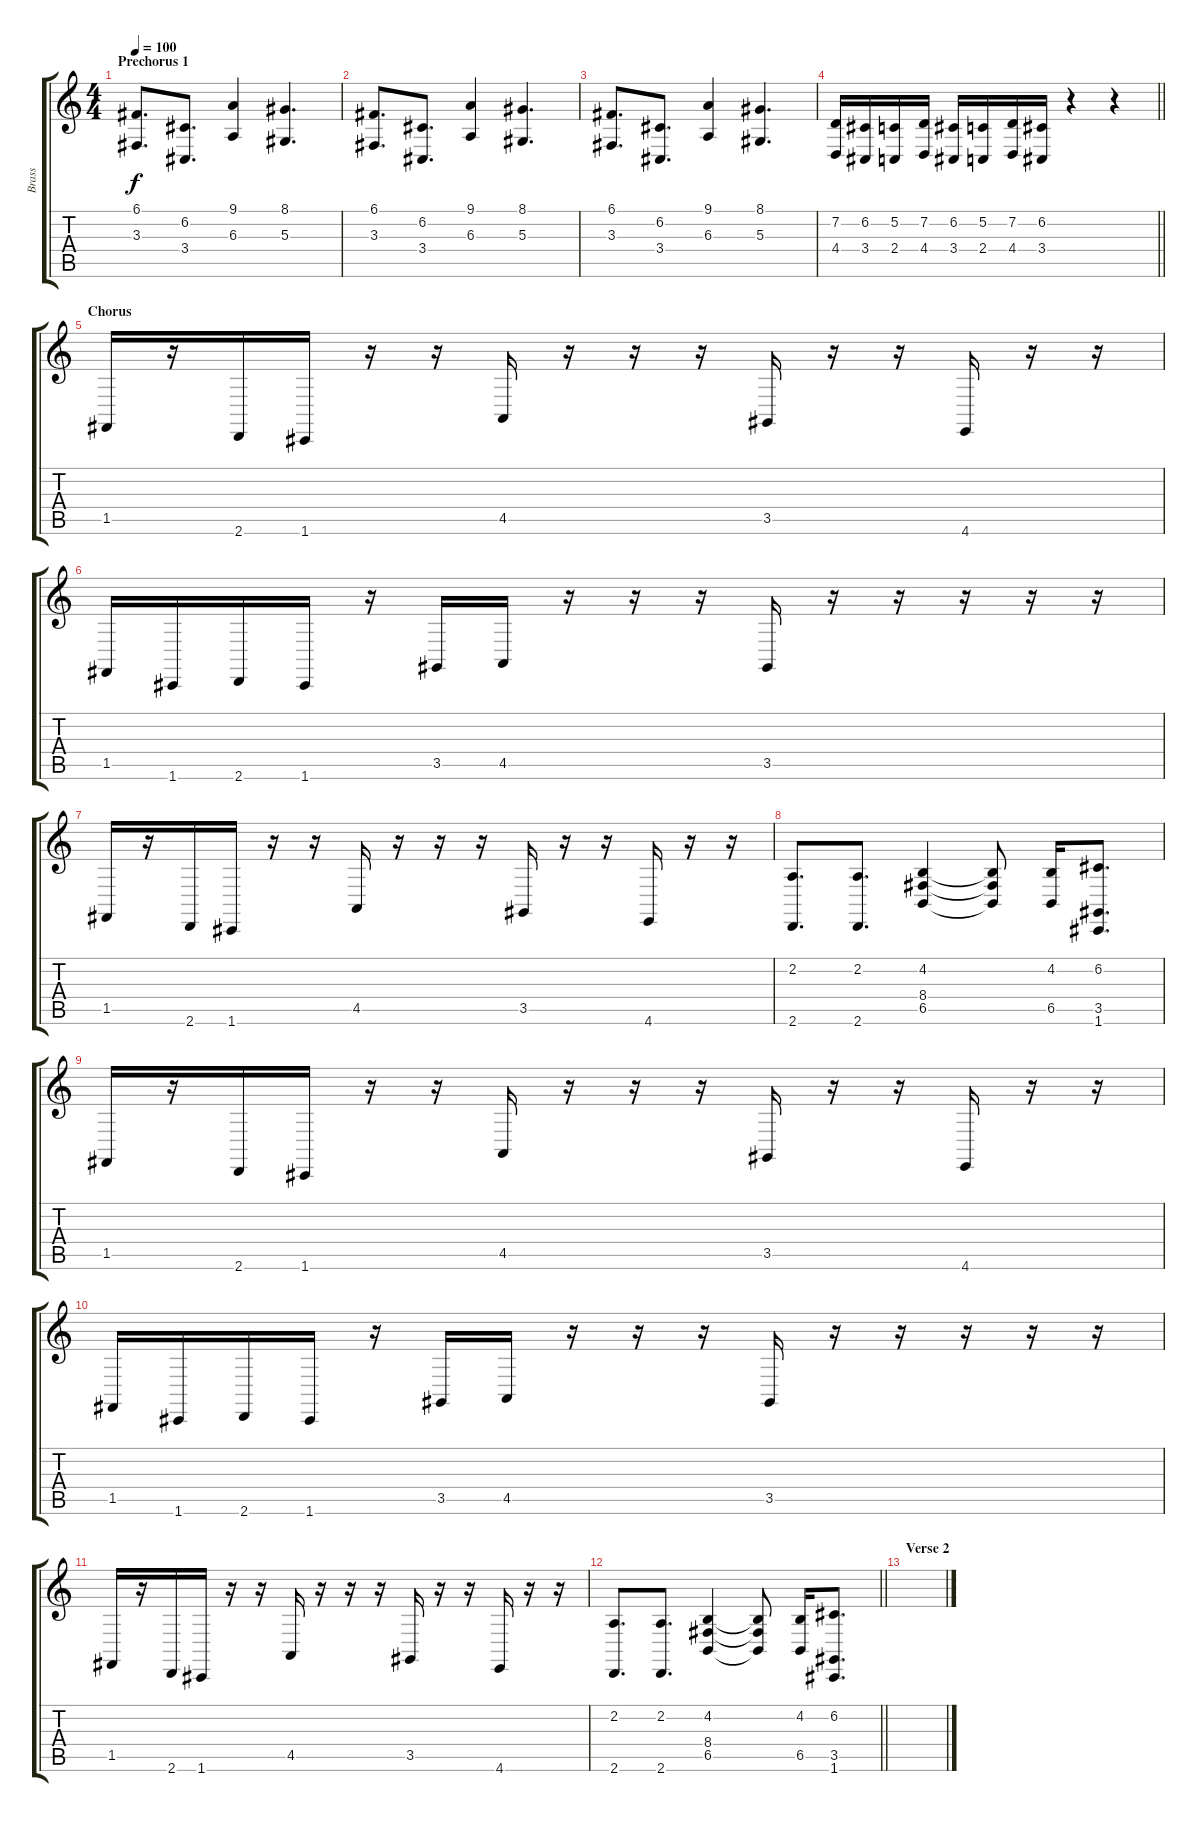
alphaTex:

\track ("Brass" "Brass") {instrument brasssection}
\staff {score tabs}
\tuning (C4 G3 Eb3 Bb2 F2 C2) {hide}
\ts (4 4)
\section ("" "Prechorus 1")
\tempo 100
\clef g2
\ks c
(6.1 3.3).8{d dy f} (6.2 3.4).8{d} (9.1 6.3).4 (8.1 5.3).4{d} |
(6.1 3.3).8{d} (6.2 3.4).8{d} (9.1 6.3).4 (8.1 5.3).4{d} |
(6.1 3.3).8{d} (6.2 3.4).8{d} (9.1 6.3).4 (8.1 5.3).4{d} |
\barLineRight lightlight
(7.2 4.4).16 (6.2 3.4).16 (5.2 2.4).16 (7.2 4.4).16 (6.2 3.4).16 (5.2 2.4).16 (7.2 4.4).16 (6.2 3.4).16 r.4 r.4 |
\section ("" "Chorus")
1.5.16 r.16 2.6.16 1.6.16 r.16 r.16 4.5.16 r.16 r.16 r.16 3.5.16 r.16 r.16 4.6.16 r.16 r.16 |
1.5.16 1.6.16 2.6.16 1.6.16 r.16 3.5.16 4.5.16 r.16 r.16 r.16 3.5.16 r.16 r.16 r.16 r.16 r.16 |
1.5.16 r.16 2.6.16 1.6.16 r.16 r.16 4.5.16 r.16 r.16 r.16 3.5.16 r.16 r.16 4.6.16 r.16 r.16 |
(2.2 2.6).8{d} (2.2 2.6).8{d} (4.2 8.4 6.5).4 (4.2{t} 8.4{t} 6.5{t}).8 (4.2 6.5).16 (6.2 3.5 1.6).8{d} |
1.5.16 r.16 2.6.16 1.6.16 r.16 r.16 4.5.16 r.16 r.16 r.16 3.5.16 r.16 r.16 4.6.16 r.16 r.16 |
1.5.16 1.6.16 2.6.16 1.6.16 r.16 3.5.16 4.5.16 r.16 r.16 r.16 3.5.16 r.16 r.16 r.16 r.16 r.16 |
1.5.16 r.16 2.6.16 1.6.16 r.16 r.16 4.5.16 r.16 r.16 r.16 3.5.16 r.16 r.16 4.6.16 r.16 r.16 |
\barLineRight lightlight
(2.2 2.6).8{d} (2.2 2.6).8{d} (4.2 8.4 6.5).4 (4.2{t} 8.4{t} 6.5{t}).8 (4.2 6.5).16 (6.2 3.5 1.6).8{d} |
\section ("" "Verse 2")
